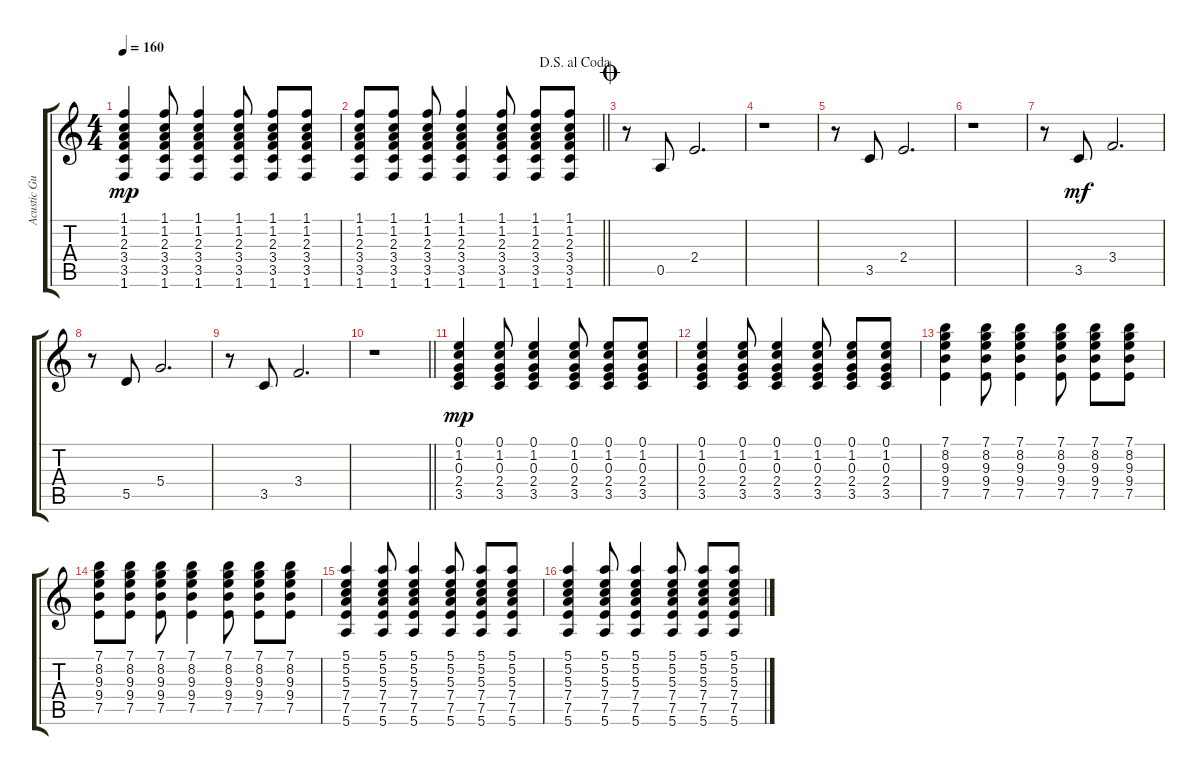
\track ("Acustic Guitar - Copy" "Acustic Gu") {instrument acousticguitarsteel}
\staff {score tabs}
\tuning (E4 B3 G3 D3 A2 E2) {hide}
\ts (4 4)
\tempo 160
\clef g2
\ks c
(1.1 1.2 2.3 3.4 3.5 1.6).4{dy mp} (1.1 1.2 2.3 3.4 3.5 1.6).8 (1.1 1.2 2.3 3.4 3.5 1.6).4 (1.1 1.2 2.3 3.4 3.5 1.6).8 (1.1 1.2 2.3 3.4 3.5 1.6).8 (1.1 1.2 2.3 3.4 3.5 1.6).8 |
\jump dalsegnoalcoda
\barLineRight lightlight
(1.1 1.2 2.3 3.4 3.5 1.6).8 (1.1 1.2 2.3 3.4 3.5 1.6).8 (1.1 1.2 2.3 3.4 3.5 1.6).8 (1.1 1.2 2.3 3.4 3.5 1.6).4 (1.1 1.2 2.3 3.4 3.5 1.6).8 (1.1 1.2 2.3 3.4 3.5 1.6).8 (1.1 1.2 2.3 3.4 3.5 1.6).8 |
\jump coda
r.8 0.5.8 2.4.2{d} |
r.1 |
r.8 3.5.8 2.4.2{d} |
r.1 |
r.8 3.5.8{dy mf} 3.4.2{d} |
r.8 5.5.8 5.4.2{d} |
r.8 3.5.8 3.4.2{d} |
\barLineRight lightlight
r.1 |
(0.1 1.2 0.3 2.4 3.5).4{dy mp} (0.1 1.2 0.3 2.4 3.5).8 (0.1 1.2 0.3 2.4 3.5).4 (0.1 1.2 0.3 2.4 3.5).8 (0.1 1.2 0.3 2.4 3.5).8 (0.1 1.2 0.3 2.4 3.5).8 |
(0.1 1.2 0.3 2.4 3.5).4 (0.1 1.2 0.3 2.4 3.5).8 (0.1 1.2 0.3 2.4 3.5).4 (0.1 1.2 0.3 2.4 3.5).8 (0.1 1.2 0.3 2.4 3.5).8 (0.1 1.2 0.3 2.4 3.5).8 |
(7.1 8.2 9.3 9.4 7.5).4 (7.1 8.2 9.3 9.4 7.5).8 (7.1 8.2 9.3 9.4 7.5).4 (7.1 8.2 9.3 9.4 7.5).8 (7.1 8.2 9.3 9.4 7.5).8 (7.1 8.2 9.3 9.4 7.5).8 |
(7.1 8.2 9.3 9.4 7.5).8 (7.1 8.2 9.3 9.4 7.5).8 (7.1 8.2 9.3 9.4 7.5).8 (7.1 8.2 9.3 9.4 7.5).4 (7.1 8.2 9.3 9.4 7.5).8 (7.1 8.2 9.3 9.4 7.5).8 (7.1 8.2 9.3 9.4 7.5).8 |
(5.1 5.2 5.3 7.4 7.5 5.6).4 (5.1 5.2 5.3 7.4 7.5 5.6).8 (5.1 5.2 5.3 7.4 7.5 5.6).4 (5.1 5.2 5.3 7.4 7.5 5.6).8 (5.1 5.2 5.3 7.4 7.5 5.6).8 (5.1 5.2 5.3 7.4 7.5 5.6).8 |
(5.1 5.2 5.3 7.4 7.5 5.6).4 (5.1 5.2 5.3 7.4 7.5 5.6).8 (5.1 5.2 5.3 7.4 7.5 5.6).4 (5.1 5.2 5.3 7.4 7.5 5.6).8 (5.1 5.2 5.3 7.4 7.5 5.6).8 (5.1 5.2 5.3 7.4 7.5 5.6).8
